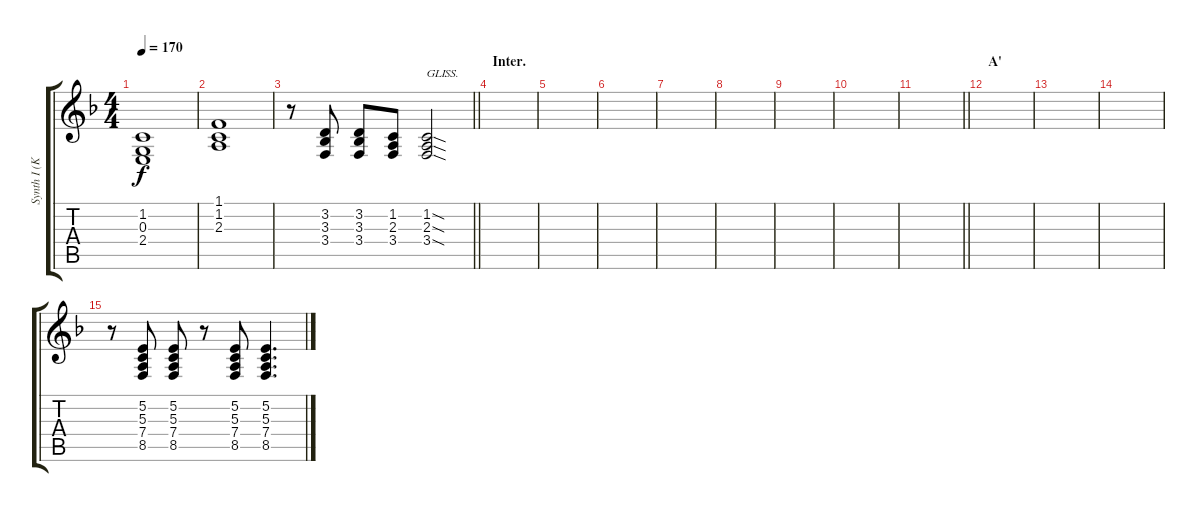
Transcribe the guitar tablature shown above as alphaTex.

\track ("Synth I (Kotobuki Tsumugi)" "Synth I (K") {instrument churchorgan}
\staff {score tabs}
\tuning (E4 B3 G3 D3 A2 E2) {hide}
\ts (4 4)
\tempo 170
\clef g2
\ks f
(1.2 0.3 2.4).1{dy f} |
(1.1 1.2 2.3).1 |
\barLineRight lightlight
r.8 (3.2 3.3 3.4).8 (3.2 3.3 3.4).8 (1.2 2.3 3.4).8 (1.2{sod} 2.3{sod} 3.4{sod}).2{txt "GLISS."} |
\section ("" "Inter.")
|
|
|
|
|
|
|
\barLineRight lightlight
|
\section ("" "A'")
|
|
|
r.8 (5.2 5.3 7.4 8.5).8 (5.2 5.3 7.4 8.5).8 r.8 (5.2 5.3 7.4 8.5).8 (5.2 5.3 7.4 8.5).4{d}
